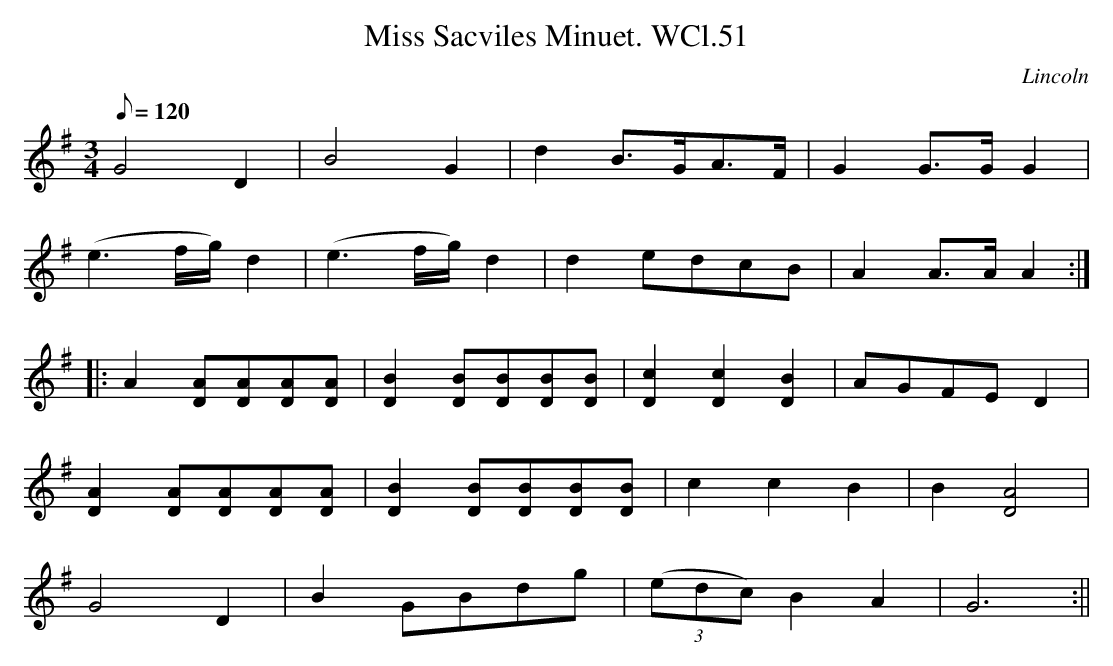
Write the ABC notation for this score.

X:1
T:Miss Sacviles Minuet. WCl.51
M:3/4
L:1/8
Q:120
O:Lincoln
K:G
G4D2|B4G2|d2B>GA>F|G2 G>G G2|!
(e3 f/2g/2)d2|(e3 f/2g/2) d2|d2 edcB|A2 A>A A2::!
A2 [DA][DA][DA][DA]|[D2B2] [DB][DB][DB][DB]|
[D2c2][D2c2][D2B2]|AGFE D2|!
[D2A2][DA][DA][DA][DA]|[D2B2][DB][DB][DB][DB]|
c2 c2 B2|B2 [D4A4]|!
G4 D2|B2 GBdg|((3edc) B2A2|G6:||
